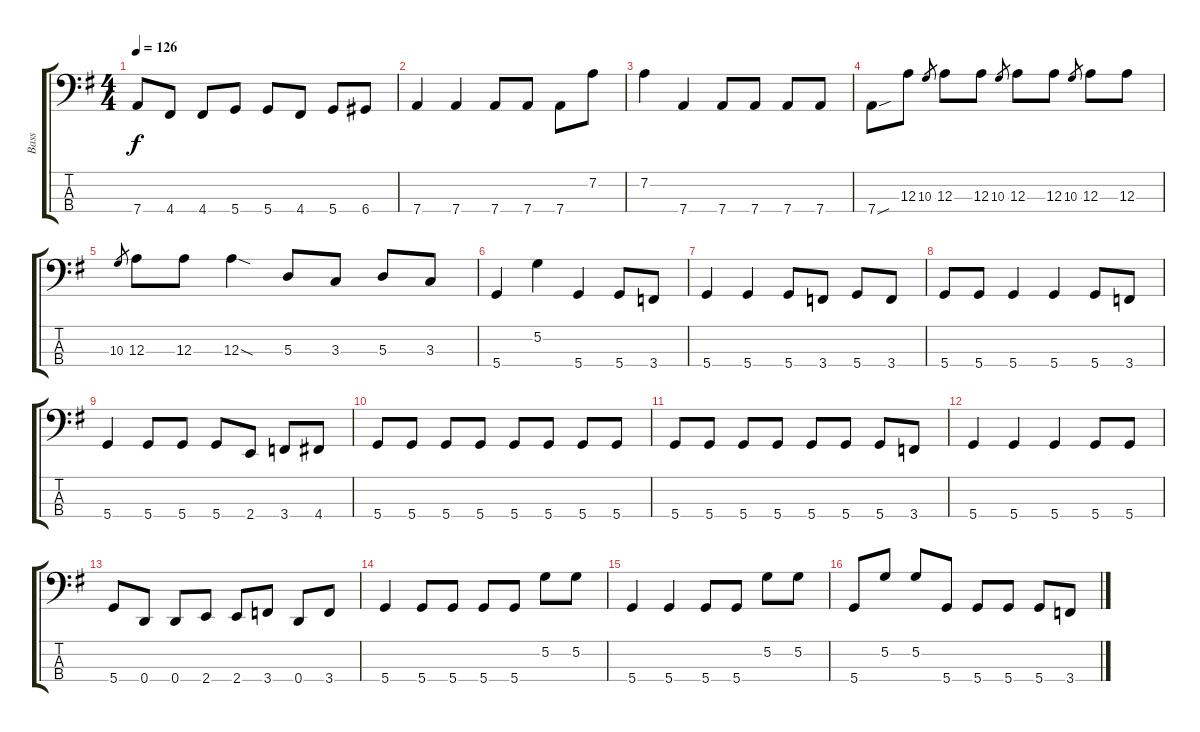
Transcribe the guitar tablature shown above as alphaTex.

\track ("Bass" "Bass") {instrument electricbassfinger}
\staff {score tabs}
\tuning (G2 D2 A1 D1) {hide}
\ts (4 4)
\tempo 126
\clef f4
\ks g
7.4.8{dy f} 4.4.8 4.4.8 5.4.8 5.4.8 4.4.8 5.4.8 6.4.8 |
7.4.4 7.4.4 7.4.8 7.4.8 7.4.8 7.2.8 |
7.2.4 7.4.4 7.4.8 7.4.8 7.4.8 7.4.8 |
7.4{sou}.8 12.3.8 10.3.8{gr} 12.3.8 12.3.8 10.3.8{gr} 12.3.8 12.3.8 10.3.8{gr} 12.3.8 12.3.8 |
10.3.8{gr} 12.3.8 12.3.8 12.3{sod}.4 5.3.8 3.3.8 5.3.8 3.3.8 |
5.4.4 5.2.4 5.4.4 5.4.8 3.4.8 |
5.4.4 5.4.4 5.4.8 3.4.8 5.4.8 3.4.8 |
5.4.8 5.4.8 5.4.4 5.4.4 5.4.8 3.4.8 |
5.4.4 5.4.8 5.4.8 5.4.8 2.4.8 3.4.8 4.4.8 |
5.4.8 5.4.8 5.4.8 5.4.8 5.4.8 5.4.8 5.4.8 5.4.8 |
5.4.8 5.4.8 5.4.8 5.4.8 5.4.8 5.4.8 5.4.8 3.4.8 |
5.4.4 5.4.4 5.4.4 5.4.8 5.4.8 |
5.4.8 0.4.8 0.4.8 2.4.8 2.4.8 3.4.8 0.4.8 3.4.8 |
5.4.4 5.4.8 5.4.8 5.4.8 5.4.8 5.2.8 5.2.8 |
5.4.4 5.4.4 5.4.8 5.4.8 5.2.8 5.2.8 |
5.4.8 5.2.8 5.2.8 5.4.8 5.4.8 5.4.8 5.4.8 3.4.8
